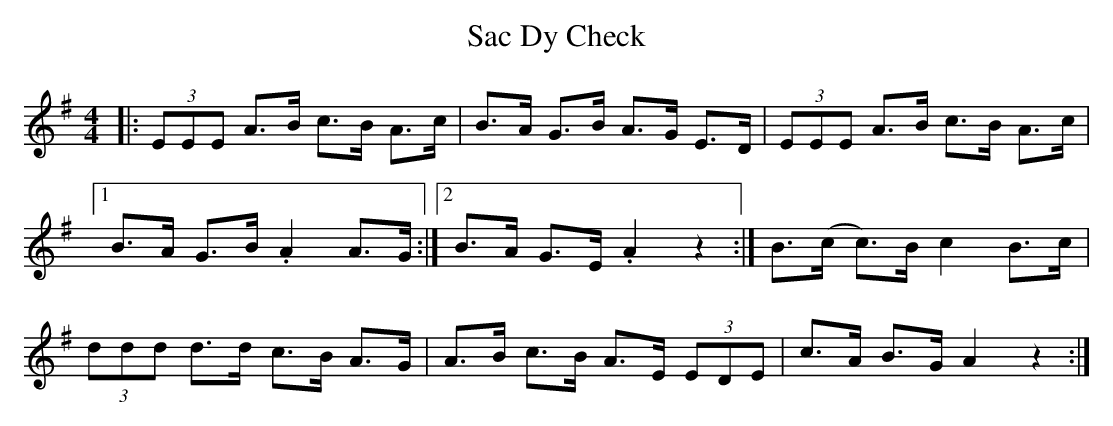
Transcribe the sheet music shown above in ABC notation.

X:1
T: Sac Dy Check
M: 4/4
L: 1/8
K: Emin
|:(3EEE A>B c>B A>c|B>A G>B A>G E>D|(3EEE A>B c>B A>c|
[1 B>A G>B .A2 A>G:|2 B>A G>E .A2 z2:|B>(c c)>B c2 B>c|
(3ddd d>d c>B A>G|A>B c>B A>E (3EDE|c>A B>G A2 z2:|
